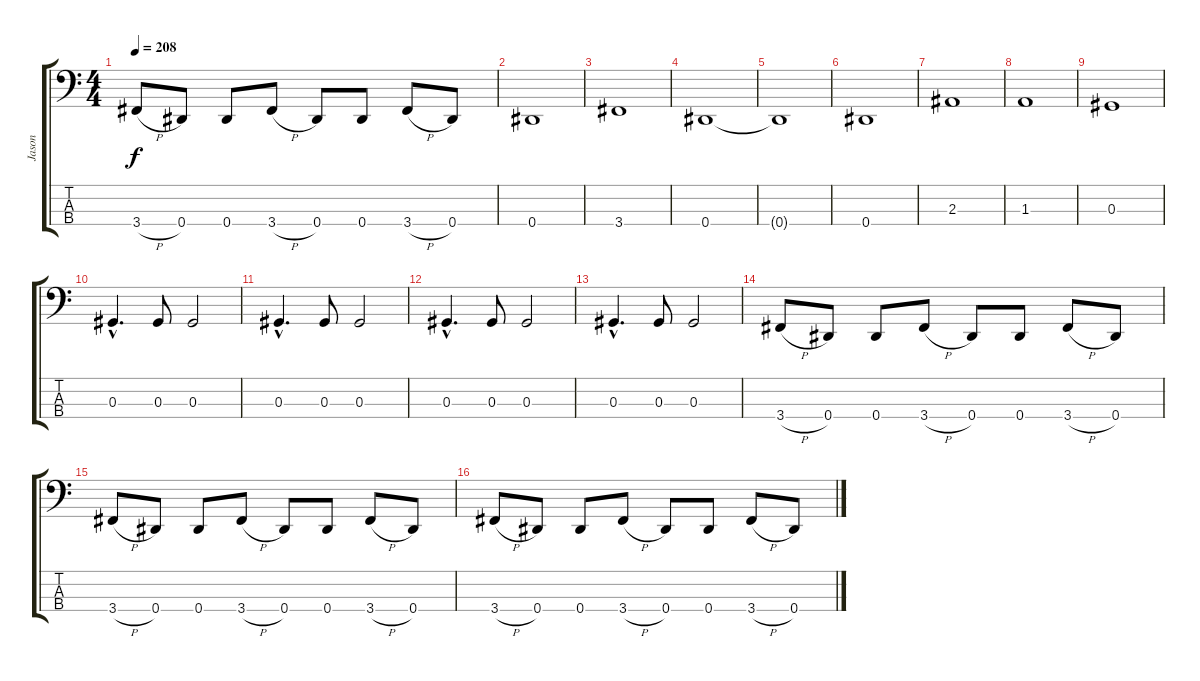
\track ("Jason" "Jason") {instrument electricbasspick}
\staff {score tabs}
\tuning (Gb2 Db2 Ab1 Eb1) {hide}
\ts (4 4)
\tempo 208
\clef f4
\ks c
3.4{h}.8{dy f} 0.4.8 0.4.8 3.4{h}.8 0.4.8 0.4.8 3.4{h}.8 0.4.8 |
0.4.1 |
3.4.1 |
0.4.1 |
0.4{t}.1 |
0.4.1 |
2.3.1 |
1.3.1 |
0.3.1 |
0.3{hac}.4{d} 0.3.8 0.3.2 |
0.3{hac}.4{d} 0.3.8 0.3.2 |
0.3{hac}.4{d} 0.3.8 0.3.2 |
0.3{hac}.4{d} 0.3.8 0.3.2 |
3.4{h}.8 0.4.8 0.4.8 3.4{h}.8 0.4.8 0.4.8 3.4{h}.8 0.4.8 |
3.4{h}.8 0.4.8 0.4.8 3.4{h}.8 0.4.8 0.4.8 3.4{h}.8 0.4.8 |
3.4{h}.8 0.4.8 0.4.8 3.4{h}.8 0.4.8 0.4.8 3.4{h}.8 0.4.8
